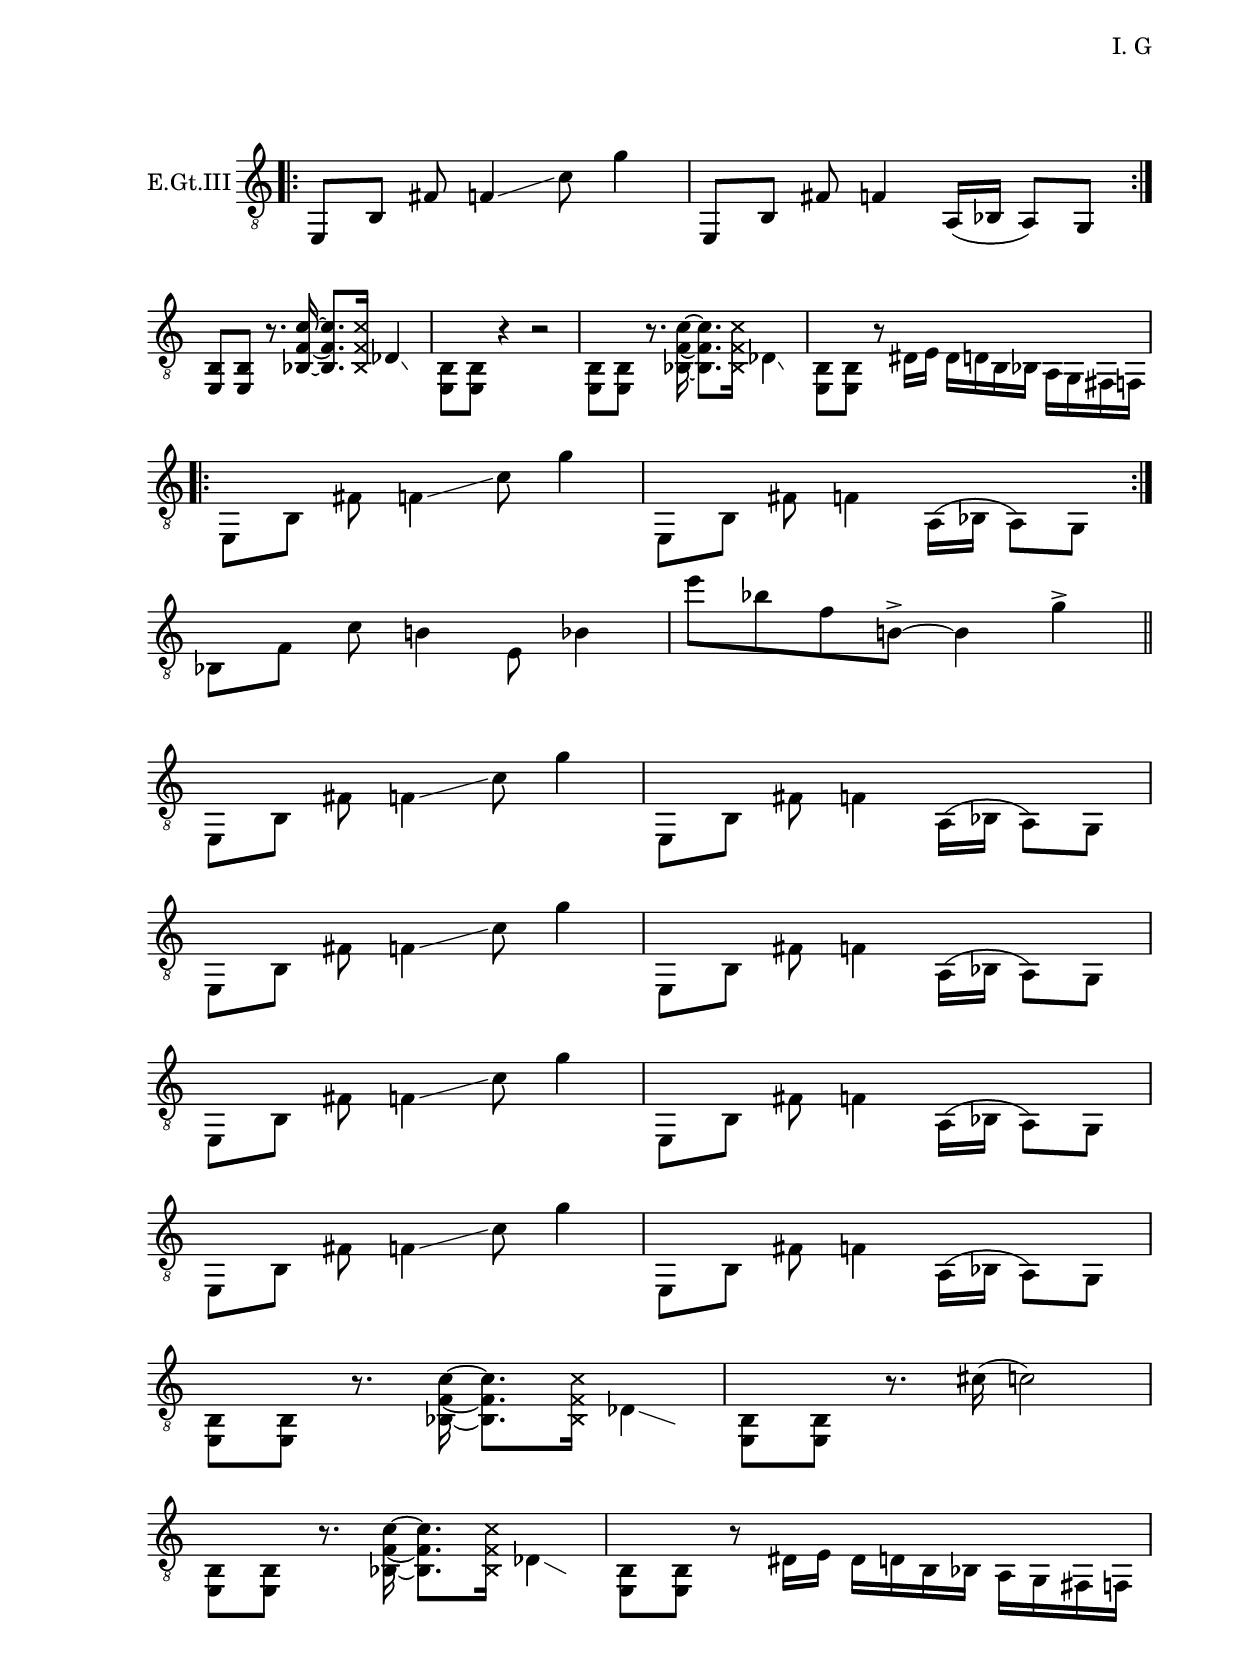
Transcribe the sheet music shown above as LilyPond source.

\version "2.19.15"

\language "deutsch"

\paper {
  #(set-paper-size "a4")
  top-system-spacing #'basic-distance = #15
  top-markup-spacing #'basic-distance = #5
  markup-system-spacing #'basic-distance = #15
  system-system-spacing #'basic-distance = #15
  last-bottom-spacing #'basic-distance = #15
  two-sided = ##t
  inner-margin = 25
  outer-margin = 15
}

\layout {
  \context {
    \Score
    \remove "Bar_number_engraver"
  }
}

\header{
  title = ""
  composer = "I. G"
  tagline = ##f
}

\include "noteHeads.ly"
\version "2.19.15"

\language "deutsch"

tema = \relative {
  \clef "treble_8"
  \time 4/4
  \override Staff.TimeSignature.stencil = ##f
  e,8[ h'] fis'
  %\once \override Glissando.bound-details.left.X = #33
  f4\glissando c'8 g'4
  e,,8 h' fis'\noBeam f4 a,16( b a8) g
}



\version "2.19.15"

\language "deutsch"

\include "noteHeads.ly"
\version "2.19.15"

\language "deutsch"

tema = \relative {
  \clef "treble_8"
  \time 4/4
  \override Staff.TimeSignature.stencil = ##f
  e,8[ h'] fis'
  %\once \override Glissando.bound-details.left.X = #33
  f4\glissando c'8 g'4
  e,,8 h' fis'\noBeam f4 a,16( b a8) g
}




EGtThree = \relative {
  \clef "treble_8"
  \time 4/4
  \override Staff.TimeSignature.stencil = ##f
  \bar ".|:"
  \tema
  \bar ":|."
  \break
  <e, h'>8 q r8. <b' f' c'>16~ q8. \deadNotesOn q16 \deadNotesOff 
  \afterGrace des4\glissando {\stemDown \hideNotes a16}\unHideNotes
  <e h'>8 q r4 r2
  <e h'>8 q r8. <b' f' c'>16~ q8. \deadNotesOn q16 \deadNotesOff
  \afterGrace des4\glissando {\stemDown \hideNotes a16}\unHideNotes
  <e h'>8 q r8 dis'16 e dis d h b a g fis f
  \break
  \bar ".|:"
  \tema
  \bar ":|."
  \break
  b8 f' c'\noBeam h!4 e,8 b'4 e'8 b f h,!->~ h4 g'->
  \bar "||"
  \break
  \repeat unfold 4 {\tema \break}
  <e,, h'>8 q r8. <b' f' c'>16~ q8. \deadNotesOn q16 \deadNotesOff
  \afterGrace des4\glissando {\stemDown \hideNotes a16}\unHideNotes
  <e h'>8 q r8. cis''16( c2)
  \break
  <e,, h'>8 q r8. <b' f' c'>16~ q8. \deadNotesOn q16 \deadNotesOff
  \afterGrace des4\glissando {\stemDown \hideNotes a16}\unHideNotes
  <e h'>8 q r8 dis'16 e dis d h b a g fis f
}




\score {
  \new Staff \with {
    instrumentName = "E.Gt.III"
  }
  {
    \EGtThree
  }
}